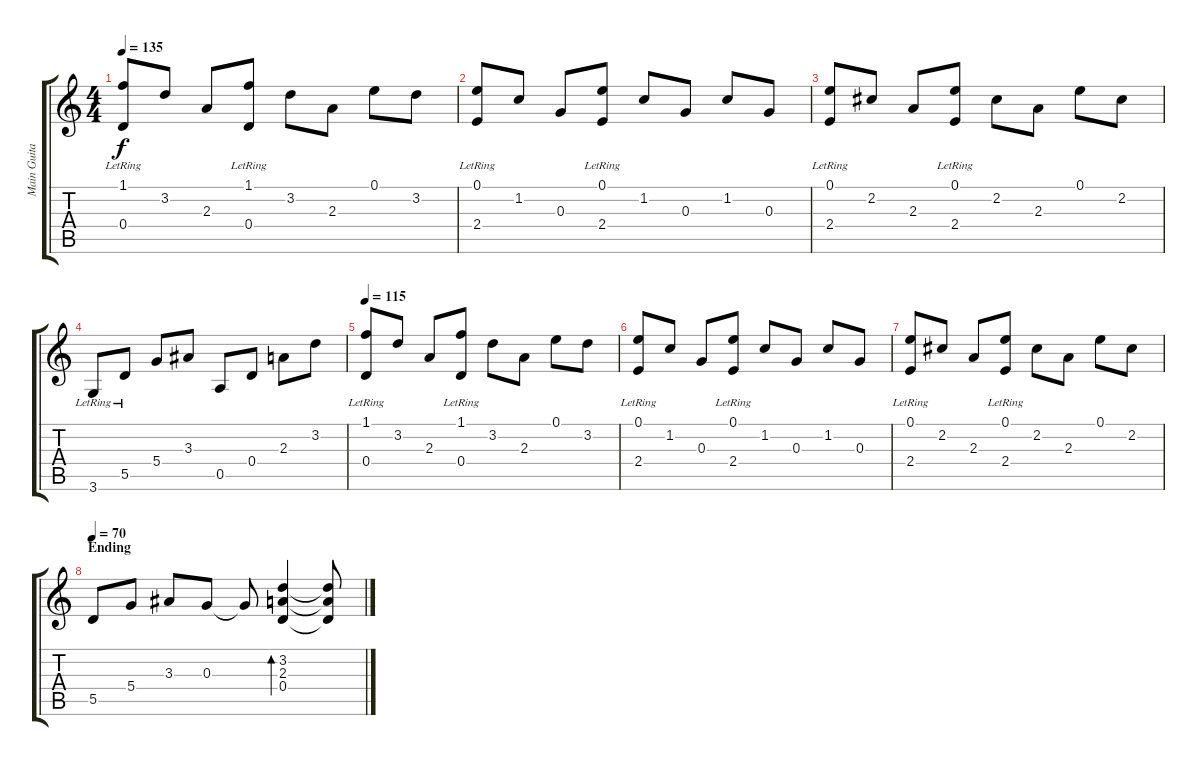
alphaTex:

\track ("Main Guitar" "Main Guita") {instrument acousticguitarsteel}
\staff {score tabs}
\tuning (E4 B3 G3 D3 A2 E2) {hide}
\ts (4 4)
\tempo 135
\clef g2
\ks c
(1.1 0.4{lr}).8{dy f} 3.2.8 2.3.8 (1.1 0.4{lr}).8 3.2.8 2.3.8 0.1.8 3.2.8 |
(0.1 2.4{lr}).8 1.2.8 0.3.8 (0.1 2.4{lr}).8 1.2.8 0.3.8 1.2.8 0.3.8 |
(0.1 2.4{lr}).8 2.2.8 2.3.8 (0.1 2.4{lr}).8 2.2.8 2.3.8 0.1.8 2.2.8 |
3.6{lr}.8 5.5{lr}.8 5.4.8 3.3.8 0.5.8 0.4.8 2.3.8 3.2.8 |
\tempo 115
(1.1 0.4{lr}).8 3.2.8 2.3.8 (1.1 0.4{lr}).8 3.2.8 2.3.8 0.1.8 3.2.8 |
(0.1 2.4{lr}).8 1.2.8 0.3.8 (0.1 2.4{lr}).8 1.2.8 0.3.8 1.2.8 0.3.8 |
(0.1 2.4{lr}).8 2.2.8 2.3.8 (0.1 2.4{lr}).8 2.2.8 2.3.8 0.1.8 2.2.8 |
\section ("" "Ending")
\tempo 70
5.5.8 5.4.8 3.3.8 0.3.8 0.3{t}.8 (3.2 2.3 0.4).4{bd 120} (3.2{t} 2.3{t} 0.4{t}).8
